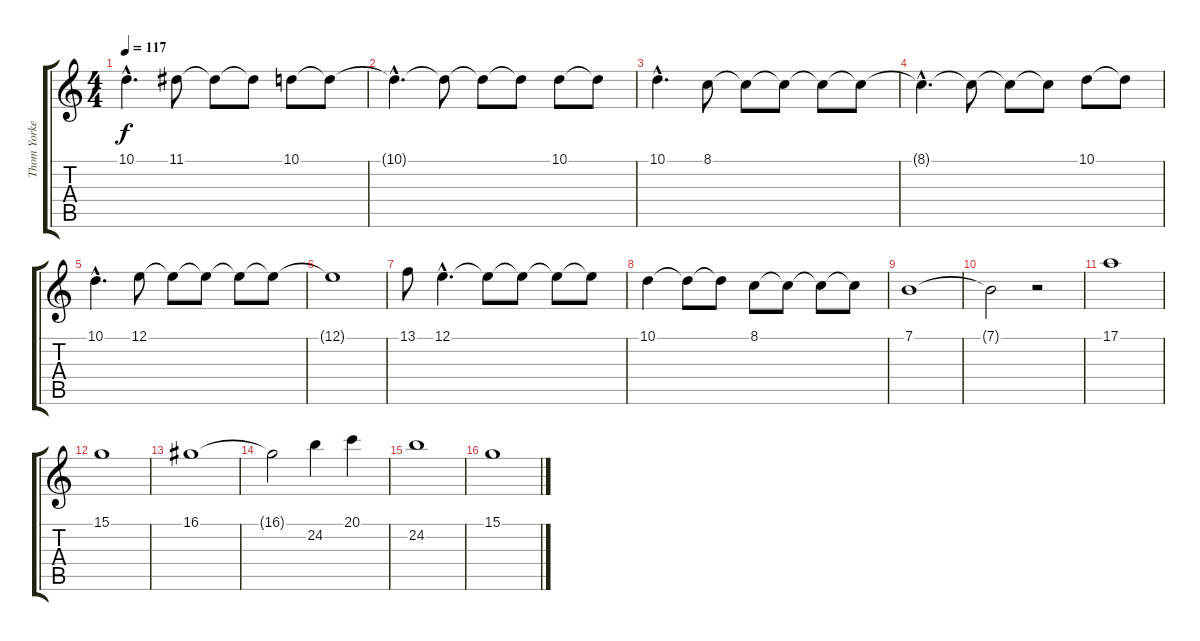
\track ("Thom Yorke (voice)" "Thom Yorke") {instrument violin}
\staff {score tabs}
\tuning (E4 B3 G3 D3 A2 E2) {hide}
\ts (4 4)
\tempo 117
\clef g2
\ks c
10.1{hac}.4{d dy f} 11.1.8 11.1{t}.8 11.1{t}.8 10.1.8 10.1{t}.8 |
10.1{hac t}.4{d} 10.1{t}.8 10.1{t}.8 10.1{t}.8 10.1.8 10.1{t}.8 |
10.1{hac}.4{d} 8.1.8 8.1{t}.8 8.1{t}.8 8.1{t}.8 8.1{t}.8 |
8.1{hac t}.4{d} 8.1{t}.8 8.1{t}.8 8.1{t}.8 10.1.8 10.1{t}.8 |
10.1{hac}.4{d} 12.1.8 12.1{t}.8 12.1{t}.8 12.1{t}.8 12.1{t}.8 |
12.1{t}.1 |
13.1.8 12.1{hac}.4{d} 12.1{t}.8 12.1{t}.8 12.1{t}.8 12.1{t}.8 |
10.1.4 10.1{t}.8 10.1{t}.8 8.1.8 8.1{t}.8 8.1{t}.8 8.1{t}.8 |
7.1.1 |
7.1{t}.2 r.2 |
17.1.1 |
15.1.1 |
16.1.1 |
16.1{t}.2 24.2.4 20.1.4 |
24.2.1 |
15.1.1
